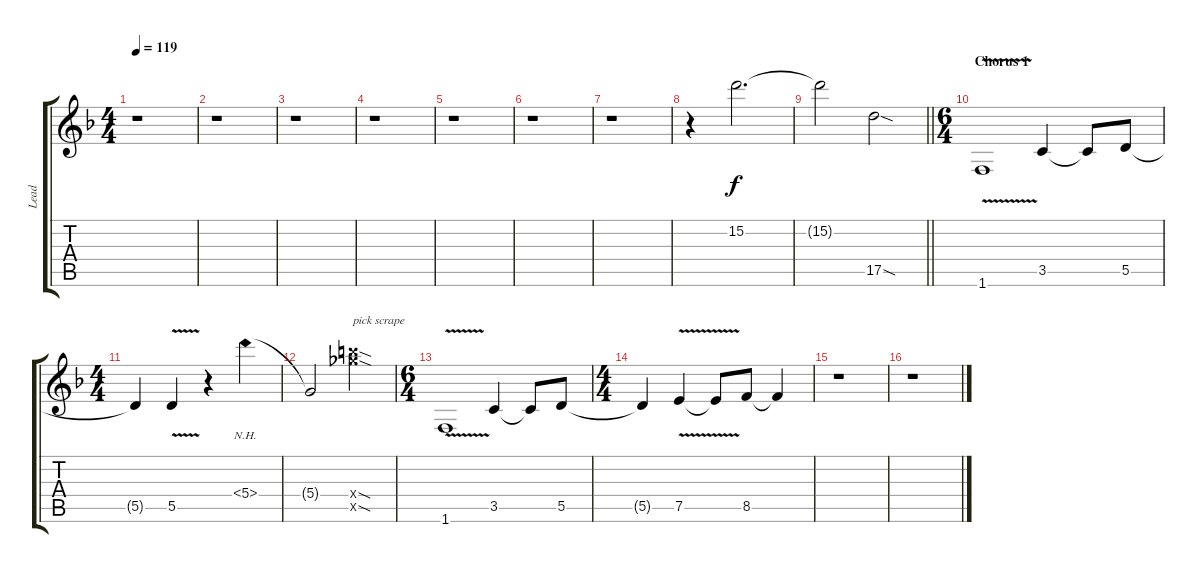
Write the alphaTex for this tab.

\track ("Lead" "Lead") {instrument distortionguitar}
\staff {score tabs}
\tuning (E4 B3 G3 D3 A2 E2) {hide}
\ts (4 4)
\tempo 119
\clef g2
\ks f
r.1{dy f} |
r.1 |
r.1 |
r.1 |
r.1 |
r.1 |
r.1 |
r.4 15.2.2{d} |
\barLineRight lightlight
15.2{t}.2 17.5{sod}.2 |
\ts (6 4)
\section ("" "Chorus 1")
1.6{v}.1 3.5.4 3.5{t}.8 5.5.8 |
\ts (4 4)
5.5{t}.4 5.5{v}.4 r.4 5.4{nh}.4 |
5.4{t}.2 (21.4{sod x} 21.5{sod x}).2{txt "pick scrape"} |
\ts (6 4)
1.6{v}.1 3.5.4 3.5{t}.8 5.5.8 |
\ts (4 4)
5.5{t}.4 7.5{v}.4 7.5{t}.8 8.5.8 8.5{t}.4 |
r.1 |
r.1
